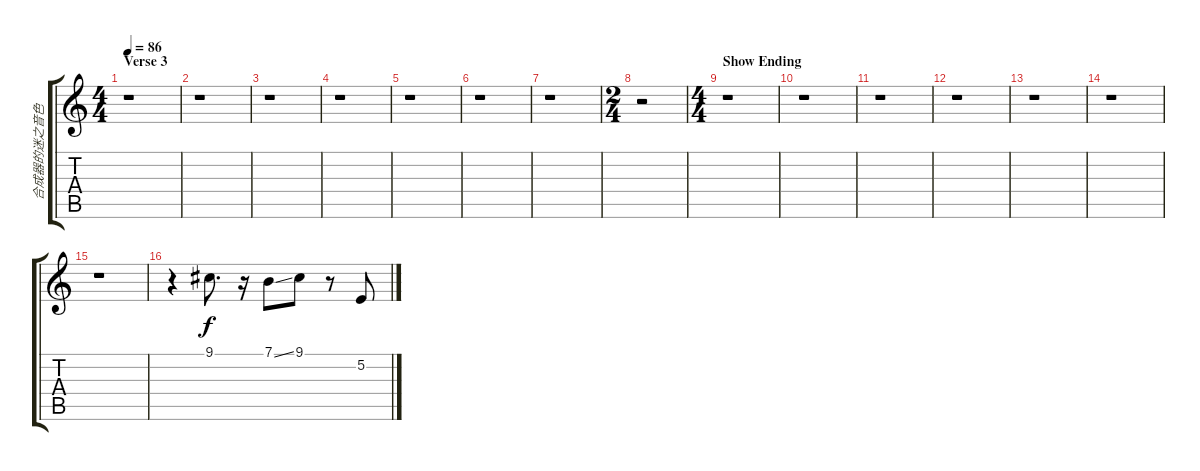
\track ("合成器的迷之音色" "合成器的迷之音色") {instrument percussiveorgan}
\staff {score tabs}
\tuning (E4 B3 G3 D3 A2 E2) {hide}
\ts (4 4)
\section ("" "Verse 3")
\tempo 86
\clef g2
\ks c
r.1{dy f} |
r.1 |
r.1 |
r.1 |
r.1 |
r.1 |
r.1 |
\ts (2 4)
r.2 |
\ts (4 4)
\section ("" "Show Ending")
r.1 |
r.1 |
r.1 |
r.1 |
r.1 |
r.1 |
\section ("" "")
r.1 |
r.4 9.1.8{d} r.16 7.1{ss}.8 9.1.8 r.8 5.2.8
